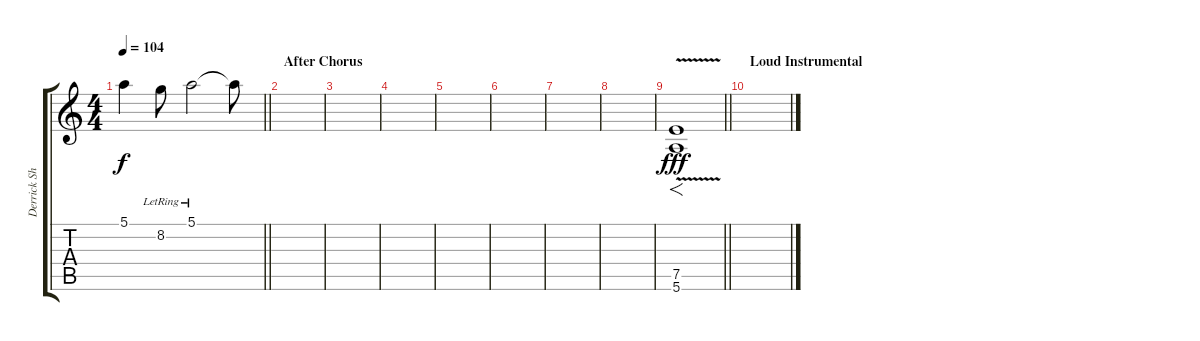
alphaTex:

\track ("Derrick Sherman 1 - Guitar" "Derrick Sh") {instrument overdrivenguitar}
\staff {score tabs}
\tuning (E4 B3 G3 D3 A2 E2) {hide}
\ts (4 4)
\tempo 104
\clef g2
\barLineRight lightlight
\ks c
5.1{t}.4{dy f} 8.2{lr}.8 5.1{lr}.2 5.1{t}.8 |
\section ("" "After Chorus")
|
|
|
|
|
|
|
\barLineRight lightlight
(7.5 5.6{v}).1{f dy fff} |
\section ("" "Loud Instrumental")
